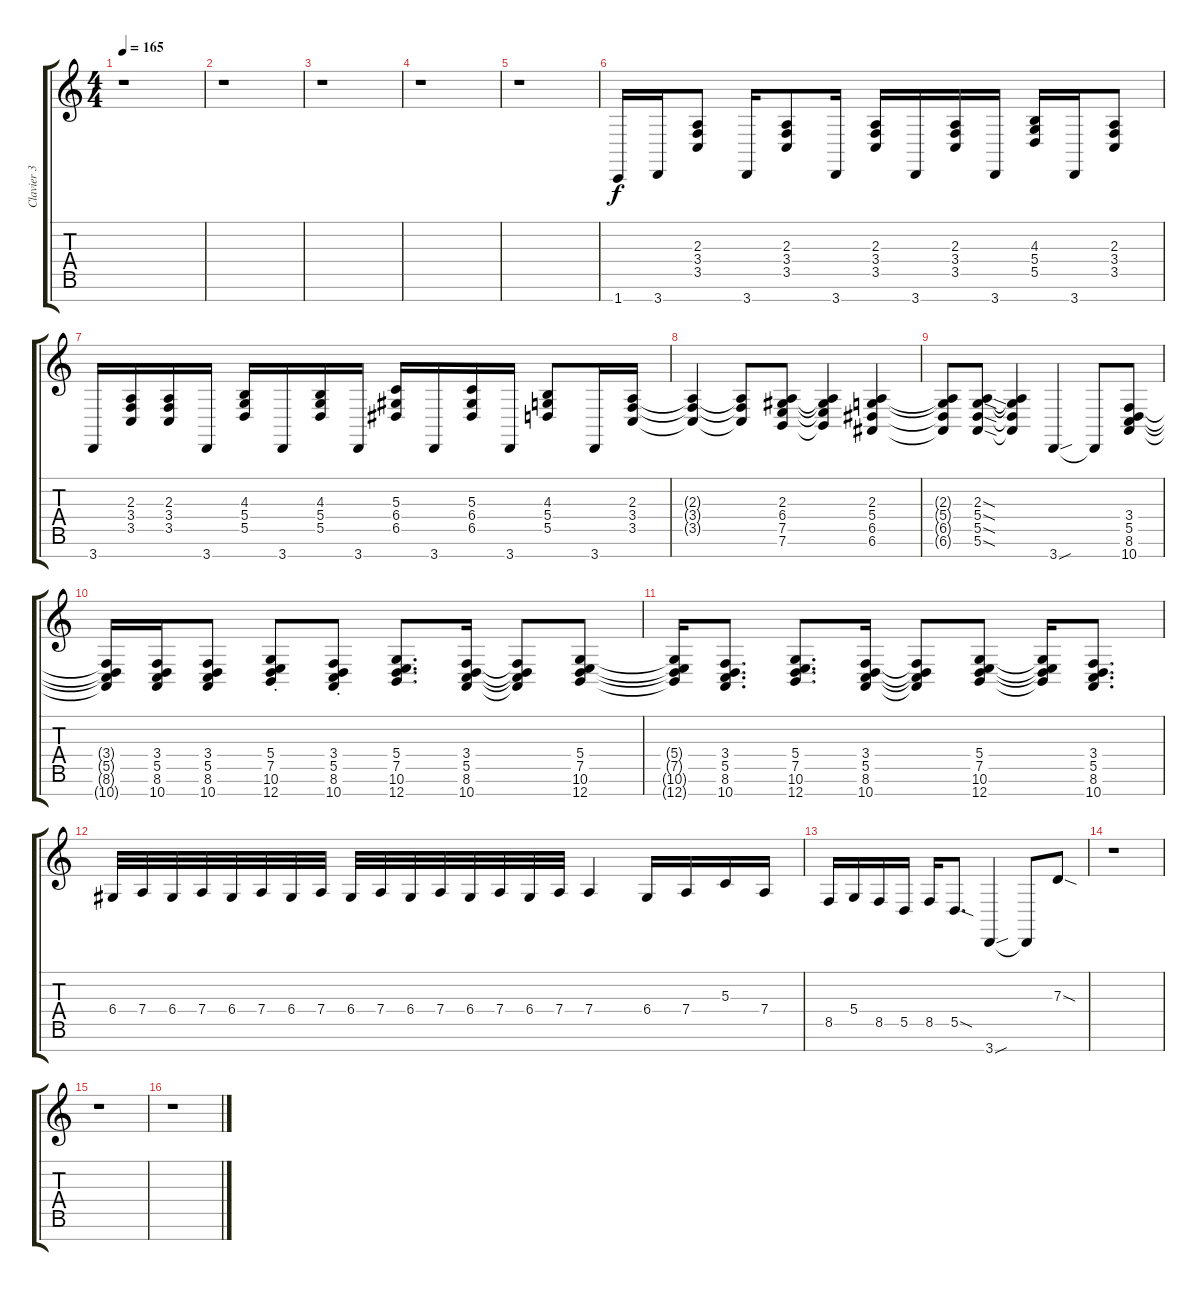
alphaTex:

\track ("Clavier 3" "Clavier 3") {instrument percussiveorgan}
\staff {score tabs}
\tuning (E4 B3 G3 D3 A2 E2 B1) {hide}
\ts (4 4)
\tempo 165
\clef g2
\ks c
r.1{dy f} |
r.1 |
r.1 |
r.1 |
r.1 |
1.7.16 3.7.16 (2.3 3.4 3.5).8 3.7.16 (2.3 3.4 3.5).8 3.7.16 (2.3 3.4 3.5).16 3.7.16 (2.3 3.4 3.5).16 3.7.16 (4.3 5.4 5.5).16 3.7.16 (2.3 3.4 3.5).8 |
3.7.16 (2.3 3.4 3.5).16 (2.3 3.4 3.5).16 3.7.16 (4.3 5.4 5.5).16 3.7.16 (4.3 5.4 5.5).16 3.7.16 (5.3 6.4 6.5).16 3.7.16 (5.3 6.4 6.5).16 3.7.16 (4.3 5.4 5.5).8 3.7.16 (2.3 3.4 3.5).16 |
(2.3{t} 3.4{t} 3.5{t}).4 (2.3{t} 3.4{t} 3.5{t}).8 (2.3 6.4 7.5 7.6).8 (2.3{t} 6.4{t} 7.5{t} 7.6{t}).4 (2.3 5.4 6.5 6.6).4 |
(2.3{t} 5.4{t} 6.5{t} 6.6{t}).8 (2.3{sod} 5.4{sod} 5.5{sod} 5.6{sod}).8 (2.3{t} 5.4{t} 5.5{t} 5.6{t}).4 3.7{sou}.4 3.7{t}.8 (3.4 5.5 8.6 10.7).8 |
(3.4{t} 5.5{t} 8.6{t} 10.7{t}).16 (3.4 5.5 8.6 10.7).16 (3.4 5.5 8.6 10.7).8 (5.4{st} 7.5{st} 10.6{st} 12.7{st}).8 (3.4{st} 5.5{st} 8.6{st} 10.7{st}).8 (5.4 7.5 10.6 12.7).8{d} (3.4 5.5 8.6 10.7).16 (3.4{t} 5.5{t} 8.6{t} 10.7{t}).8 (5.4 7.5 10.6 12.7).8 |
(5.4{t} 7.5{t} 10.6{t} 12.7{t}).16 (3.4 5.5 8.6 10.7).8{d} (5.4 7.5 10.6 12.7).8{d} (3.4 5.5 8.6 10.7).16 (3.4{t} 5.5{t} 8.6{t} 10.7{t}).8 (5.4 7.5 10.6 12.7).8 (5.4{t} 7.5{t} 10.6{t} 12.7{t}).16 (3.4 5.5 8.6 10.7).8{d} |
6.4.32 7.4.32 6.4.32 7.4.32 6.4.32 7.4.32 6.4.32 7.4.32 6.4.32 7.4.32 6.4.32 7.4.32 6.4.32 7.4.32 6.4.32 7.4.32 7.4.4 6.4.16 7.4.16 5.3.16 7.4.16 |
8.5.16 5.4.16 8.5.16 5.5.16 8.5.16 5.5{sod}.8{d} 3.7{sou}.4 3.7{t}.8 7.3{sod}.8 |
r.1 |
r.1 |
r.1
